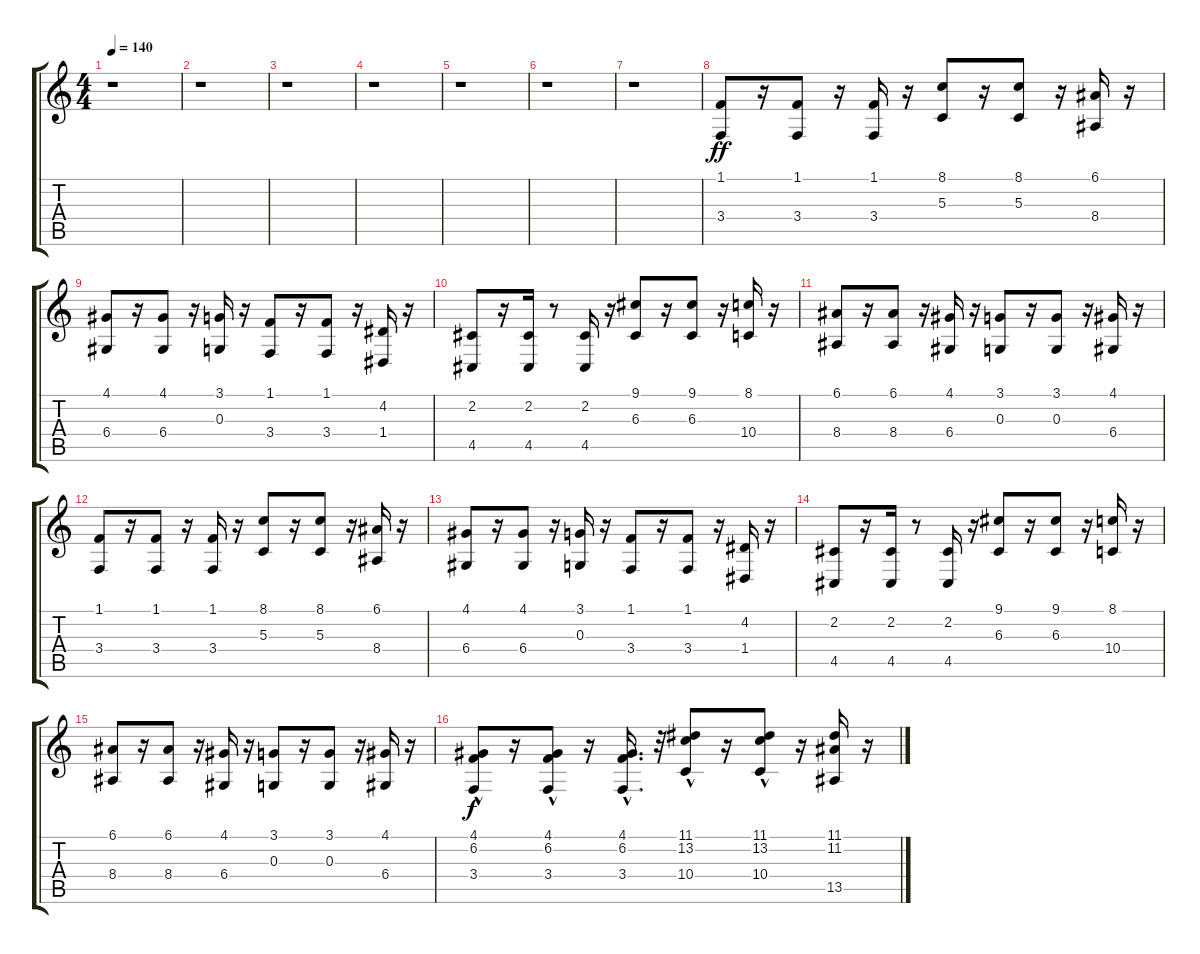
\track "" {instrument trumpet}
\staff {score tabs}
\tuning (E4 B3 G3 D3 A2 E2) {hide}
\ts (4 4)
\tempo 140
\clef g2
\ks c
r.1{dy f} |
r.1 |
r.1 |
r.1 |
r.1 |
r.1 |
r.1 |
(1.1 3.4).8{dy ff} r.16 (1.1 3.4).8 r.16 (1.1 3.4).16 r.16 (8.1 5.3).8 r.16 (8.1 5.3).8 r.16 (6.1 8.4).16 r.16 |
(4.1 6.4).8 r.16 (4.1 6.4).8 r.16 (3.1 0.3).16 r.16 (1.1 3.4).8 r.16 (1.1 3.4).8 r.16 (4.2 1.4).16 r.16 |
(2.2 4.5).8 r.16 (2.2 4.5).16 r.8 (2.2 4.5).16 r.16 (9.1 6.3).8 r.16 (9.1 6.3).8 r.16 (8.1 10.4).16 r.16 |
(6.1 8.4).8 r.16 (6.1 8.4).8 r.16 (4.1 6.4).16 r.16 (3.1 0.3).8 r.16 (3.1 0.3).8 r.16 (4.1 6.4).16 r.16 |
(1.1 3.4).8 r.16 (1.1 3.4).8 r.16 (1.1 3.4).16 r.16 (8.1 5.3).8 r.16 (8.1 5.3).8 r.16 (6.1 8.4).16 r.16 |
(4.1 6.4).8 r.16 (4.1 6.4).8 r.16 (3.1 0.3).16 r.16 (1.1 3.4).8 r.16 (1.1 3.4).8 r.16 (4.2 1.4).16 r.16 |
(2.2 4.5).8 r.16 (2.2 4.5).16 r.8 (2.2 4.5).16 r.16 (9.1 6.3).8 r.16 (9.1 6.3).8 r.16 (8.1 10.4).16 r.16 |
(6.1 8.4).8 r.16 (6.1 8.4).8 r.16 (4.1 6.4).16 r.16 (3.1 0.3).8 r.16 (3.1 0.3).8 r.16 (4.1 6.4).16 r.16 |
(4.1{hac} 6.2 3.4).8{dy f} r.16 (4.1{hac} 6.2 3.4).8 r.16 (4.1{hac} 6.2 3.4).16{d} r.32 (11.1{hac} 13.2 10.4).8 r.16 (11.1{hac} 13.2 10.4).8 r.16 (11.1 11.2 13.5).16 r.16
